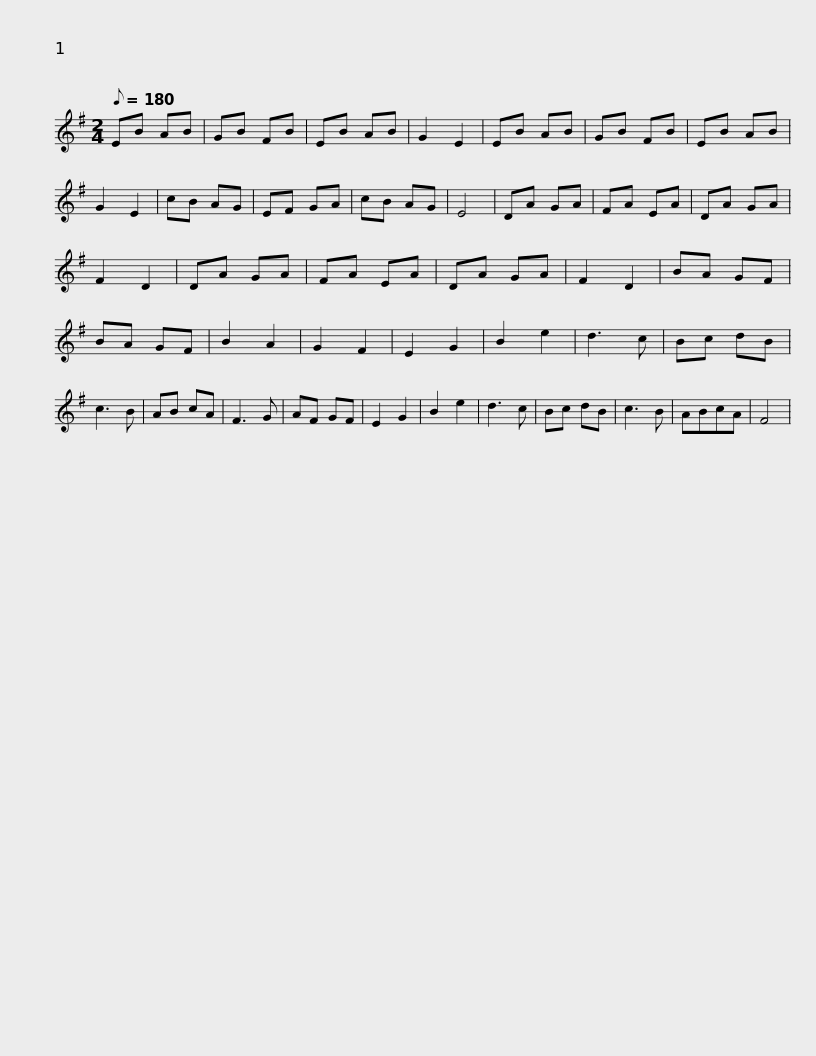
X:1
L:1/8
Q:1/8=180
M:2/4
I:linebreak $
K:Emin
V:1 treble
V:1
 EB AB | GB FB | EB AB | G2 E2 | EB AB | %5
 GB FB | EB AB | G2 E2 | cB AG | EF GA | %10
 cB AG | E4 |$ DA GA | FA EA | DA GA | %15
 F2 D2 | DA GA | FA EA | DA GA | F2 D2 | %20
 BA GF | BA GF | B2 A2 | G2 F2 | E2 G2 |$ %25
 B2 e2 | d3 c | Bc dB | c3 B | AB cA | %30
 F3 G | AF GF | E2 G2 | B2 e2 | d3 c | %35
 Bc dB | c3 B | ABcA | F4 | %39
